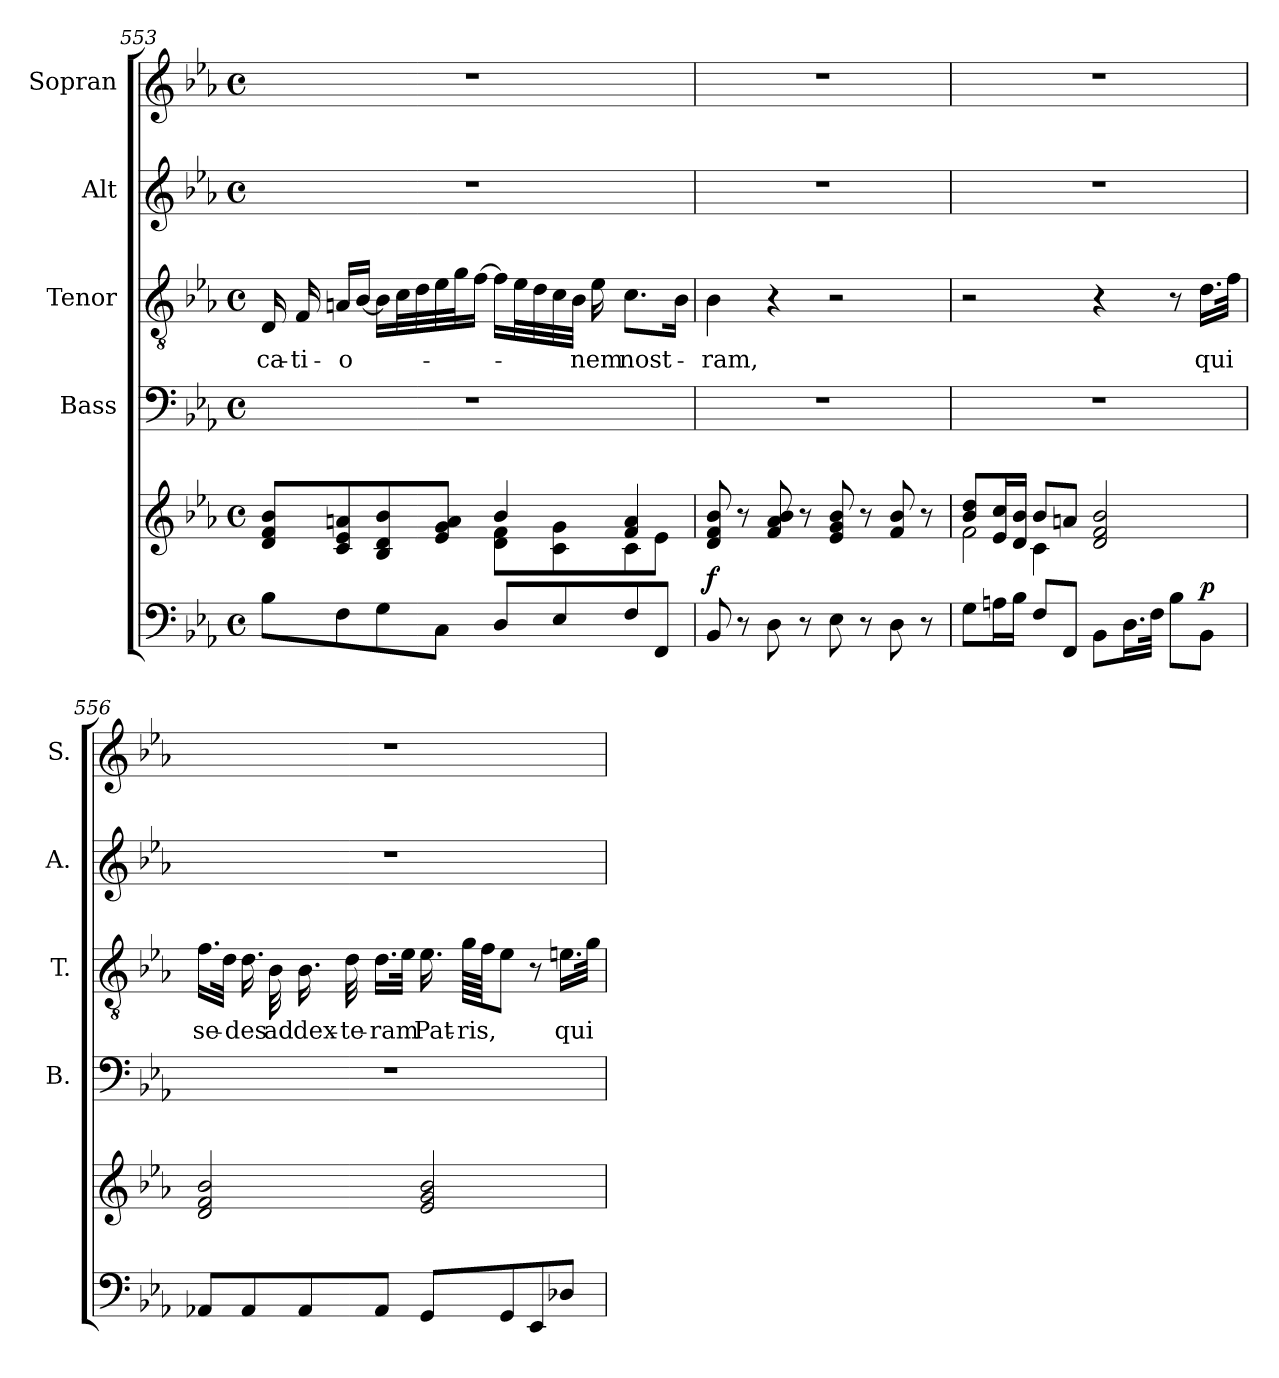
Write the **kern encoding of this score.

**kern	**kern	**dynam	**kern	**kern	**text	**kern	**kern
*part5	*part5	*part5	*part4	*part3	*part3	*part2	*part1
*staff6	*staff5	*staff5/6	*staff4	*staff3	*staff3	*staff2	*staff1
*	*	*	*I"Bass	*I"Tenor	*	*I"Alt	*I"Sopran
*	*	*	*I'B.	*I'T.	*	*I'A.	*I'S.
*clefF4	*clefG2	*	*clefF4	*clefGv2	*	*clefG2	*clefG2
*k[b-e-a-]	*k[b-e-a-]	*	*k[b-e-a-]	*k[b-e-a-]	*	*k[b-e-a-]	*k[b-e-a-]
*E-:	*E-:	*	*E-:	*E-:	*	*E-:	*E-:
*M4/4	*M4/4	*	*M4/4	*M4/4	*	*M4/4	*M4/4
*met(c)	*met(c)	*	*met(c)	*met(c)	*	*met(c)	*met(c)
=553	=553	=553	=553	=553	=553	=553	=553
*	*^	*	*	*	*	*	*
!	!	!	!	!	!	!LO:LY:b	!	!
8B-\L	8d/ 8f/ 8b-/L	2ryy	.	1r	16D/	-ca-	1r	1r
!	!	!	!	!	!	!LO:LY:b	!	!
.	.	.	.	.	16F/	-ti-	.	.
!	!	!	!	!	!	!LO:LY:b	!	!
8F\	8c/ 8e-/ 8an/	.	.	.	16An/LL	-o-	.	.
.	.	.	.	.	[16B-/JJ	.	.	.
8G\	8B-/ 8d/ 8b-/	.	.	.	16B-\LL]	.	.	.
.	.	.	.	.	32c\L	.	.	.
.	.	.	.	.	32d\	.	.	.
8C\J	8e-/ 8g/ 8a/J	.	.	.	32e-\	.	.	.
.	.	.	.	.	32g\J	.	.	.
.	.	.	.	.	[16f\JJ	.	.	.
8D/L	4b-/	8d\ 8f\L	.	.	16f\LL]	.	.	.
.	.	.	.	.	32e-\L	.	.	.
.	.	.	.	.	32d\	.	.	.
8E-/	.	8c\ 8g\	.	.	32c\	.	.	.
.	.	.	.	.	32B-\JJJ	.	.	.
!	!	!	!	!	!	!LO:LY:b	!	!
.	.	.	.	.	16e-\	-nem	.	.
!	!	!	!	!	!	!LO:LY:b	!	!
8F/	4f/ 4a/	8c\	.	.	8.c\L	nost-	.	.
8FF/J	.	8e-\J	.	.	.	.	.	.
.	.	.	.	.	16B-\Jk	.	.	.
*	*v	*v	*	*	*	*	*	*
!!LO:PB:g=z
=554	=554	=554	=554	=554	=554	=554	=554
!	!	!LO:DY:a=2	!	!	!LO:LY:b	!	!
8BB-/	8d/ 8f/ 8b-/	f	1r	4B-\	-ram,	1r	1r
8r	8r	.	.	.	.	.	.
8D\	8f/ 8a-/ 8b-/	.	.	4r	.	.	.
8r	8r	.	.	.	.	.	.
8E-\	8e-/ 8g/ 8b-/	.	.	2r	.	.	.
8r	8r	.	.	.	.	.	.
8D\	8f/ 8b-/	.	.	.	.	.	.
8r	8r	.	.	.	.	.	.
=555	=555	=555	=555	=555	=555	=555	=555
*	*^	*	*	*	*	*	*
*	*	*^	*	*	*	*	*	*
8G\L	8b-/ 8dd/L	2f\	4ryy	.	1r	2r	.	1r	1r
16An\L	16e-/ 16cc/L	.	.	.	.	.	.	.	.
16B-\JJ	16d/ 16b-/JJ	.	.	.	.	.	.	.	.
8F/L	8b-/L	.	4c\	.	.	.	.	.	.
8FF/J	8an/J	.	.	.	.	.	.	.	.
8BB-\L	2d/ 2f/ 2b-/	2ryy	2ryy	.	.	4r	.	.	.
16.D\L	.	.	.	.	.	.	.	.	.
32F\JJk	.	.	.	.	.	.	.	.	.
8B-\L	.	.	.	.	.	8r	.	.	.
!	!	!	!	!LO:DY:a=2	!	!	!LO:LY:b	!	!
8BB-\J	.	.	.	p	.	16.d\LL	qui	.	.
.	.	.	.	.	.	32f\JJk	.	.	.
*	*v	*v	*v	*	*	*	*	*	*
=556	=556	=556	=556	=556	=556	=556	=556
!	!	!	!	!	!LO:LY:b	!	!
8AA-X/L	2d/ 2f/ 2b-/	.	1r	16.f\LL	se-	1r	1r
.	.	.	.	32d\JJk	.	.	.
!	!	!	!	!	!LO:LY:b	!	!
8AA-/	.	.	.	16.d\	-des	.	.
!	!	!	!	!	!LO:LY:b	!	!
.	.	.	.	32B-\	ad	.	.
!	!	!	!	!	!LO:LY:b	!	!
8AA-/	.	.	.	16.B-\	dex-	.	.
!	!	!	!	!	!LO:LY:b	!	!
.	.	.	.	32d\	-te-	.	.
!	!	!	!	!	!LO:LY:b	!	!
8AA-/J	.	.	.	16.d\LL	-ram	.	.
.	.	.	.	32e-\JJk	.	.	.
!	!	!	!	!	!LO:LY:b	!	!
8GG/L	2e-/ 2g/ 2b-/	.	.	16.e-\	Pat-	.	.
!	!	!	!	!	!LO:LY:b	!	!
.	.	.	.	64g\LLLL	-ris,	.	.
.	.	.	.	64f\JJJ	.	.	.
8GG/	.	.	.	8e-\J	.	.	.
8EE-/	.	.	.	8r	.	.	.
!	!	!	!	!	!LO:LY:b	!	!
8D-X/J	.	.	.	16.en\LL	qui	.	.
.	.	.	.	32g\JJk	.	.	.
=	=	=	=	=	=	=	=
*-	*-	*-	*-	*-	*-	*-	*-
